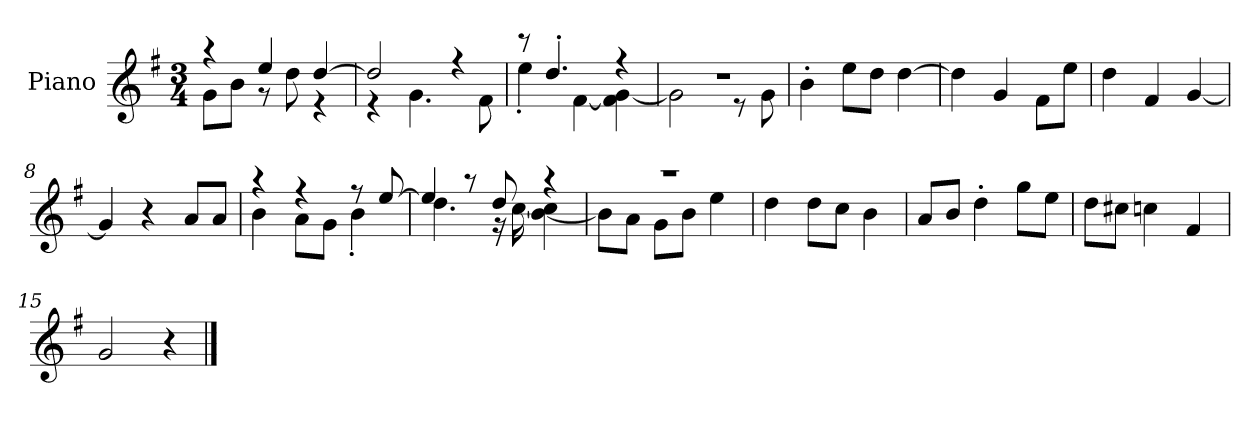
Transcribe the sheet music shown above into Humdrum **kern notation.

**kern
*part1
*staff1
*I"Piano
*I'P-no
*clefG2
*k[f#]
*M3/4
*MM175
=1
*^
4r	8g\L
.	8b\J
4ee/	8r
.	8dd\
[4dd/	4r
=2	=2
2dd/]	4r
.	4.g\
4r	.
.	8f#\
=3	=3
8r	4ee'\
4.dd'/	.
.	[4f#\
4r	4f#\] [4g\
=4	=4
2.r	2g\]
.	8r
.	8g\
*v	*v
=5
4b'\
8ee\L
8dd\J
[4dd\
=6
4dd\]
4g/
8f#\L
8ee\J
=7
4dd\
4f#/
[4g/
=8
4g/]
4r
8a/L
8a/J
!!LO:LB:g=z
=9
*^
4r	4b\
4r	8a\L
.	8g\J
8r	4b'\
[8ee/	.
=10	=10
4ee/]	4.dd\
8r	.
8dd/	16r
.	[16cc\
4r	[4b\ 4cc\]
=11	=11
2.r	8b\L]
.	8a\J
.	8g\L
.	8b\J
.	4ee\
*v	*v
=12
4dd\
8dd\L
8cc\J
4b\
=13
8a/L
8b/J
4dd'\
8gg\L
8ee\J
=14
8dd\L
8cc#X\J
4ccn\
4f#/
=15
2g/
4r
==
*-
